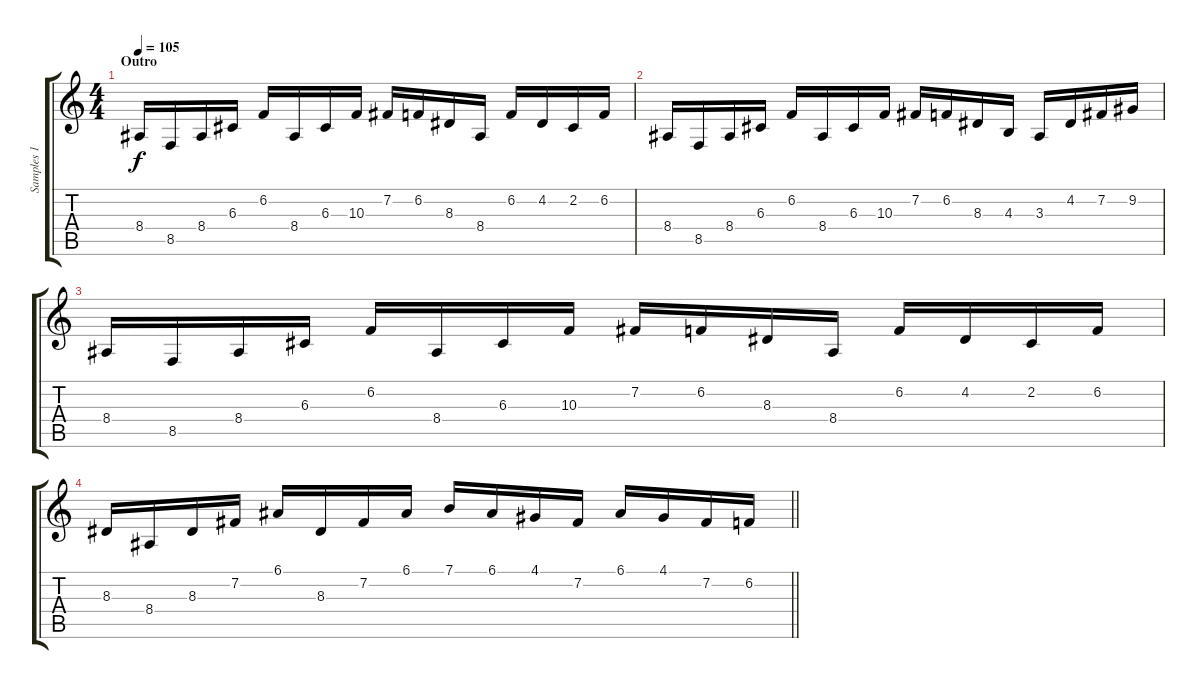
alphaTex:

\track ("Samples 1" "Samples 1") {instrument lead8bassandlead}
\staff {score tabs}
\tuning (E4 B3 G3 D3 A2 E2) {hide}
\ts (4 4)
\section ("" "Outro")
\tempo 105
\clef g2
\ks c
8.4.16{dy f} 8.5.16 8.4.16 6.3.16 6.2.16 8.4.16 6.3.16 10.3.16 7.2.16 6.2.16 8.3.16 8.4.16 6.2.16 4.2.16 2.2.16 6.2.16 |
8.4.16 8.5.16 8.4.16 6.3.16 6.2.16 8.4.16 6.3.16 10.3.16 7.2.16 6.2.16 8.3.16 4.3.16 3.3.16 4.2.16 7.2.16 9.2.16 |
8.4.16 8.5.16 8.4.16 6.3.16 6.2.16 8.4.16 6.3.16 10.3.16 7.2.16 6.2.16 8.3.16 8.4.16 6.2.16 4.2.16 2.2.16 6.2.16 |
\barLineRight lightlight
8.3.16 8.4.16 8.3.16 7.2.16 6.1.16 8.3.16 7.2.16 6.1.16 7.1.16 6.1.16 4.1.16 7.2.16 6.1.16 4.1.16 7.2.16 6.2.16
